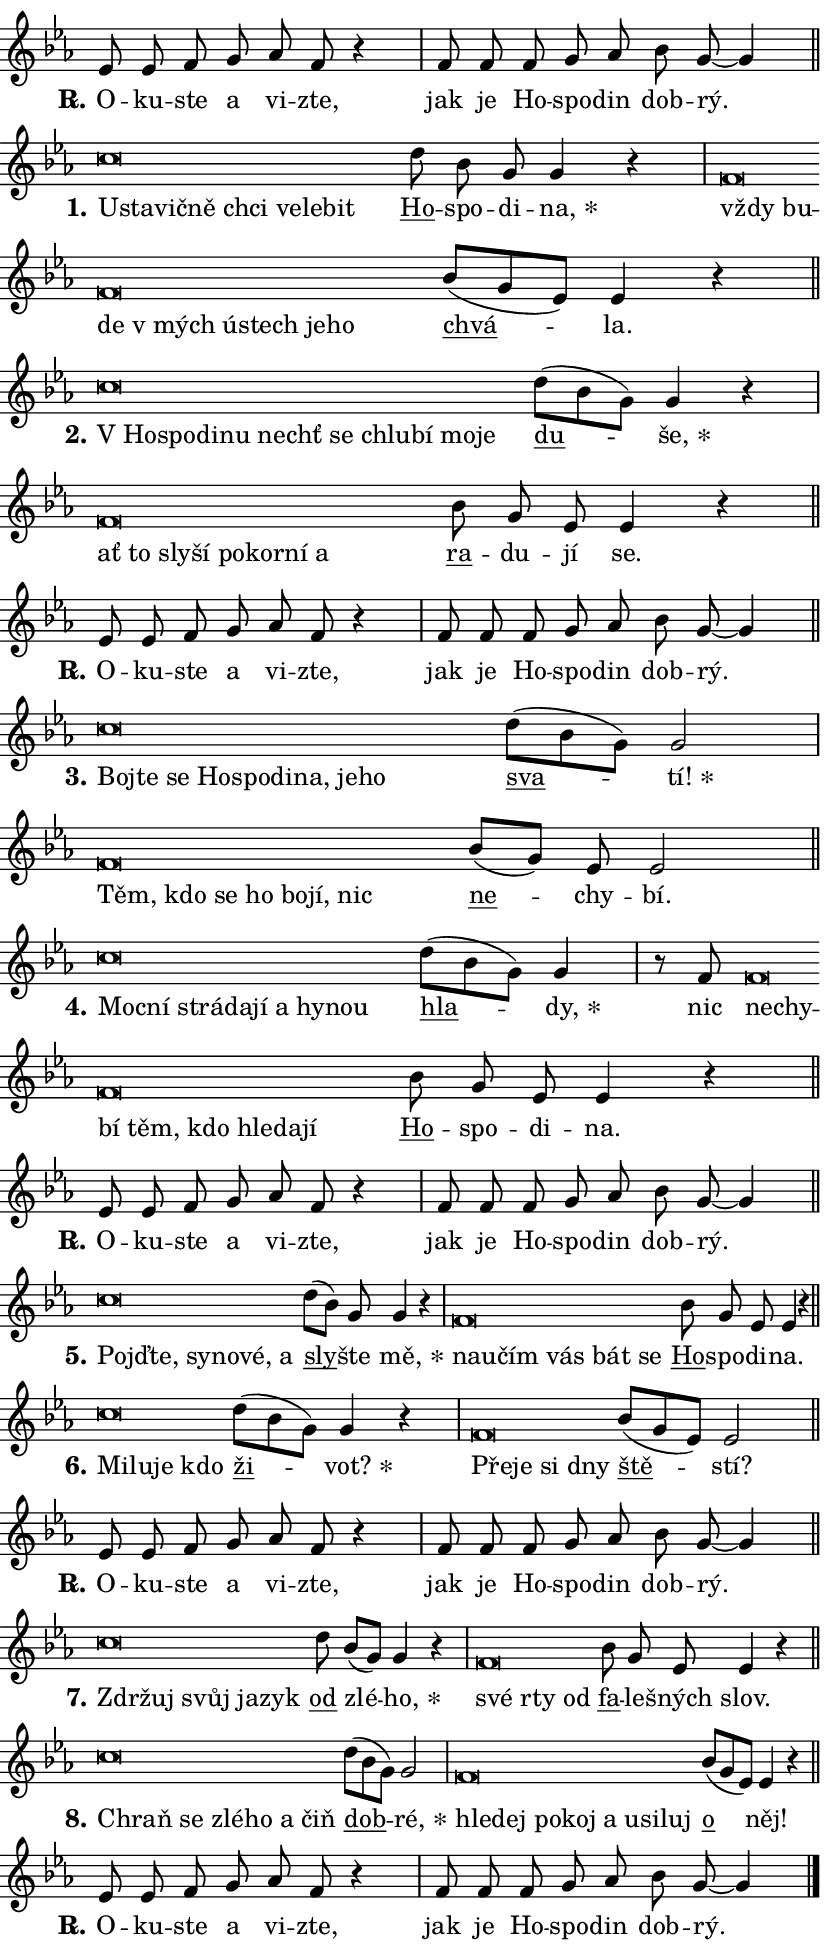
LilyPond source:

\version "2.24.0"
\header { tagline = "" }
\paper {
  indent = 0\cm
  top-margin = 0\cm
  right-margin = 0.13\cm % to fit lyric hyphens
  bottom-margin = 0\cm
  left-margin = 0\cm
  paper-width = 14\cm
  page-breaking = #ly:one-page-breaking
  system-system-spacing.basic-distance = #11
  score-system-spacing.basic-distance = #11
  ragged-last = ##f
}


%% Author: Thomas Morley
%% https://lists.gnu.org/archive/html/lilypond-user/2020-05/msg00002.html
#(define (line-position grob)
"Returns position of @var[grob} in current system:
   @code{'start}, if at first time-step
   @code{'end}, if at last time-step
   @code{'middle} otherwise
"
  (let* ((col (ly:item-get-column grob))
         (ln (ly:grob-object col 'left-neighbor))
         (rn (ly:grob-object col 'right-neighbor))
         (col-to-check-left (if (ly:grob? ln) ln col))
         (col-to-check-right (if (ly:grob? rn) rn col))
         (break-dir-left
           (and
             (ly:grob-property col-to-check-left 'non-musical #f)
             (ly:item-break-dir col-to-check-left)))
         (break-dir-right
           (and
             (ly:grob-property col-to-check-right 'non-musical #f)
             (ly:item-break-dir col-to-check-right))))
        (cond ((eqv? 1 break-dir-left) 'start)
              ((eqv? -1 break-dir-right) 'end)
              (else 'middle))))

#(define (tranparent-at-line-position vctor)
  (lambda (grob)
  "Relying on @code{line-position} select the relevant enry from @var{vctor}.
Used to determine transparency,"
    (case (line-position grob)
      ((end) (not (vector-ref vctor 0)))
      ((middle) (not (vector-ref vctor 1)))
      ((start) (not (vector-ref vctor 2))))))

noteHeadBreakVisibility =
#(define-music-function (break-visibility)(vector?)
"Makes @code{NoteHead}s transparent relying on @var{break-visibility}"
#{
  \override NoteHead.transparent =
    #(tranparent-at-line-position break-visibility)
#})

#(define delete-ledgers-for-transparent-note-heads
  (lambda (grob)
    "Reads whether a @code{NoteHead} is transparent.
If so this @code{NoteHead} is removed from @code{'note-heads} from
@var{grob}, which is supposed to be @code{LedgerLineSpanner}.
As a result ledgers are not printed for this @code{NoteHead}"
    (let* ((nhds-array (ly:grob-object grob 'note-heads))
           (nhds-list
             (if (ly:grob-array? nhds-array)
                 (ly:grob-array->list nhds-array)
                 '()))
           ;; Relies on the transparent-property being done before
           ;; Staff.LedgerLineSpanner.after-line-breaking is executed.
           ;; This is fragile ...
           (to-keep
             (remove
               (lambda (nhd)
                 (ly:grob-property nhd 'transparent #f))
               nhds-list)))
      ;; TODO find a better method to iterate over grob-arrays, similiar
      ;; to filter/remove etc for lists
      ;; For now rebuilt from scratch
      (set! (ly:grob-object grob 'note-heads)  '())
      (for-each
        (lambda (nhd)
          (ly:pointer-group-interface::add-grob grob 'note-heads nhd))
        to-keep))))

squashNotes = {
  \override NoteHead.X-extent = #'(-0.2 . 0.2)
  \override NoteHead.Y-extent = #'(-0.75 . 0)
  \override NoteHead.stencil =
    #(lambda (grob)
       (let ((pos (ly:grob-property grob 'staff-position)))
         (begin
           (if (< pos -7) (display "ERROR: Lower brevis then expected\n") (display ""))
           (if (<= pos -6) ly:text-interface::print ly:note-head::print))))
}
unSquashNotes = {
  \revert NoteHead.X-extent
  \revert NoteHead.Y-extent
  \revert NoteHead.stencil
}

hideNotes = \noteHeadBreakVisibility #begin-of-line-visible
unHideNotes = \noteHeadBreakVisibility #all-visible

% work-around for resetting accidentals
% https://lilypond.org/doc/v2.23/Documentation/notation/displaying-rhythms#unmetered-music
cadenzaMeasure = {
  \cadenzaOff
  \partial 1024 s1024
  \cadenzaOn
}

#(define-markup-command (accent layout props text) (markup?)
  "Underline accented syllable"
  (interpret-markup layout props
    #{\markup \override #'(offset . 4.3) \underline { #text }#}))

responsum = \markup \concat {
  "R" \hspace #-1.05 \path #0.1 #'((moveto 0 0.07) (lineto 0.9 0.8)) \hspace #0.05 "."
}

spaceSize = #0.6828661417322834 % exact space size for TeX Gyre Schola

\layout {
  \context {
    \Staff
    \remove "Time_signature_engraver"
    \override LedgerLineSpanner.after-line-breaking = #delete-ledgers-for-transparent-note-heads
  }
  \context {
    \Lyrics {
      \override LyricSpace.minimum-distance = \spaceSize
      \override LyricText.font-name = #"TeX Gyre Schola"
      \override LyricText.font-size = 1
      \override StanzaNumber.font-name = #"TeX Gyre Schola Bold"
      \override StanzaNumber.font-size = 1
    }
  }
  \context {
    \Score 
    \override NoteHead.text =
      #(lambda (grob) 
        (let ((pos (ly:grob-property grob 'staff-position)))
          #{\markup {
            \combine
              \halign #-0.55 \raise #(if (= pos -6) 0 0.5) \override #'(thickness . 2) \draw-line #'(3.2 . 0)
              \musicglyph "noteheads.sM1"
          }#}))
  }
}

% magnetic-lyrics.ily
%
%   written by
%     Jean Abou Samra <jean@abou-samra.fr>
%     Werner Lemberg <wl@gnu.org>
%
%   adapted by
%     Jiri Hon <jiri.hon@gmail.com>
%
% Version 2022-Apr-15

% https://www.mail-archive.com/lilypond-user@gnu.org/msg149350.html

#(define (Left_hyphen_pointer_engraver context)
   "Collect syllable-hyphen-syllable occurrences in lyrics and store
them in properties.  This engraver only looks to the left.  For
example, if the lyrics input is @code{foo -- bar}, it does the
following.

@itemize @bullet
@item
Set the @code{text} property of the @code{LyricHyphen} grob between
@q{foo} and @q{bar} to @code{foo}.

@item
Set the @code{left-hyphen} property of the @code{LyricText} grob with
text @q{foo} to the @code{LyricHyphen} grob between @q{foo} and
@q{bar}.
@end itemize

Use this auxiliary engraver in combination with the
@code{lyric-@/text::@/apply-@/magnetic-@/offset!} hook."
   (let ((hyphen #f)
         (text #f))
     (make-engraver
      (acknowledgers
       ((lyric-syllable-interface engraver grob source-engraver)
        (set! text grob)))
      (end-acknowledgers
       ((lyric-hyphen-interface engraver grob source-engraver)
        ;(when (not (grob::has-interface grob 'lyric-space-interface))
          (set! hyphen grob)));)
      ((stop-translation-timestep engraver)
       (when (and text hyphen)
         (ly:grob-set-object! text 'left-hyphen hyphen))
       (set! text #f)
       (set! hyphen #f)))))

#(define (lyric-text::apply-magnetic-offset! grob)
   "If the space between two syllables is less than the value in
property @code{LyricText@/.details@/.squash-threshold}, move the right
syllable to the left so that it gets concatenated with the left
syllable.

Use this function as a hook for
@code{LyricText@/.after-@/line-@/breaking} if the
@code{Left_@/hyphen_@/pointer_@/engraver} is active."
   (let ((hyphen (ly:grob-object grob 'left-hyphen #f)))
     (when hyphen
       (let ((left-text (ly:spanner-bound hyphen LEFT)))
         (when (grob::has-interface left-text 'lyric-syllable-interface)
           (let* ((common (ly:grob-common-refpoint grob left-text X))
                  (this-x-ext (ly:grob-extent grob common X))
                  (left-x-ext
                   (begin
                     ;; Trigger magnetism for left-text.
                     (ly:grob-property left-text 'after-line-breaking)
                     (ly:grob-extent left-text common X)))
                  ;; `delta` is the gap width between two syllables.
                  (delta (- (interval-start this-x-ext)
                            (interval-end left-x-ext)))
                  (details (ly:grob-property grob 'details))
                  (threshold (assoc-get 'squash-threshold details 0.2)))
             (when (< delta threshold)
               (let* (;; We have to manipulate the input text so that
                      ;; ligatures crossing syllable boundaries are not
                      ;; disabled.  For languages based on the Latin
                      ;; script this is essentially a beautification.
                      ;; However, for non-Western scripts it can be a
                      ;; necessity.
                      (lt (ly:grob-property left-text 'text))
                      (rt (ly:grob-property grob 'text))
                      (is-space (grob::has-interface hyphen 'lyric-space-interface))
                      (space (if is-space " " ""))
                      (extra-delta (if is-space spaceSize 0))
                      ;; Append new syllable.
                      (ltrt-space (if (and (string? lt) (string? rt))
                                (string-append lt space rt)
                                (make-concat-markup (list lt space rt))))
                      ;; Right-align `ltrt` to the right side.
                      (ltrt-space-markup (grob-interpret-markup
                               grob
                               (make-translate-markup
                                (cons (interval-length this-x-ext) 0)
                                (make-right-align-markup ltrt-space)))))
                 (begin
                   ;; Don't print `left-text`.
                   (ly:grob-set-property! left-text 'stencil #f)
                   ;; Set text and stencil (which holds all collected
                   ;; syllables so far) and shift it to the left.
                   (ly:grob-set-property! grob 'text ltrt-space)
                   (ly:grob-set-property! grob 'stencil ltrt-space-markup)
                   (ly:grob-translate-axis! grob (- (- delta extra-delta)) X))))))))))


#(define (lyric-hyphen::displace-bounds-first grob)
   ;; Make very sure this callback isn't triggered too early.
   (let ((left (ly:spanner-bound grob LEFT))
         (right (ly:spanner-bound grob RIGHT)))
     (ly:grob-property left 'after-line-breaking)
     (ly:grob-property right 'after-line-breaking)
     (ly:lyric-hyphen::print grob)))

squashThreshold = #0.4

\layout {
  \context {
    \Lyrics
    \consists #Left_hyphen_pointer_engraver
    \override LyricText.after-line-breaking =
      #lyric-text::apply-magnetic-offset!
    \override LyricHyphen.stencil = #lyric-hyphen::displace-bounds-first
    \override LyricText.details.squash-threshold = \squashThreshold
    \override LyricHyphen.minimum-distance = 0
    \override LyricHyphen.minimum-length = \squashThreshold
  }
}

squashText = \override LyricText.details.squash-threshold = 9999
unSquashText = \override LyricText.details.squash-threshold = \squashThreshold

leftText = \override LyricText.self-alignment-X = #LEFT
unLeftText = \revert LyricText.self-alignment-X

starOffset = #(lambda (grob) 
                (let ((x_offset (ly:self-alignment-interface::aligned-on-x-parent grob)))
                  (if (= x_offset 0) 0 (+ x_offset 1.2))))

star = #(define-music-function (syllable)(string?)
"Append star separator at the end of a syllable"
#{
  \once \override LyricText.X-offset = #starOffset
  \lyricmode { \markup {
    #syllable
    \override #'((font-name . "TeX Gyre Schola Bold")) \hspace #0.2 \lower #0.65 \larger "*"
  } }
#})

starAccent = #(define-music-function (syllable)(string?)
"Append star separator at the end of a syllable and make accent"
#{
  \once \override LyricText.X-offset = #starOffset
  \lyricmode { \markup {
    \accent #syllable
    \override #'((font-name . "TeX Gyre Schola Bold")) \hspace #0.2 \lower #0.65 \larger "*"
  } }
#})

breath = #(define-music-function (syllable)(string?)
"Append breathing indicator at the end of a syllable"
#{
  \lyricmode { \markup { #syllable "+" } }
#})

optionalBreath = #(define-music-function (syllable)(string?)
"Append optional breathing indicator at the end of a syllable"
#{
  \lyricmode { \markup { #syllable "(+)" } }
#})


\score {
    <<
        \new Voice = "melody" { \cadenzaOn \key es \major \relative { es'8 es f g as f r4 \cadenzaMeasure \bar "|" f8 f \bar "" f g as \bar "" bes g~ g4 \cadenzaMeasure \bar "||" \break } }
        \new Lyrics \lyricsto "melody" { \lyricmode { \set stanza = \responsum
O -- ku -- ste a vi -- zte, jak je Ho -- spo -- din dob -- rý. } }
    >>
    \layout {}
}

\score {
    <<
        \new Voice = "melody" { \cadenzaOn \key es \major \relative { \squashNotes c''\breve*1/16 \hideNotes \breve*1/16 \bar "" \breve*1/16 \bar "" \breve*1/16 \bar "" \breve*1/16 \bar "" \breve*1/16 \bar "" \breve*1/16 \breve*1/16 \bar "" \unHideNotes \unSquashNotes \bar "" d8 bes g g4 r \cadenzaMeasure \bar "|" \squashNotes f\breve*1/16 \hideNotes \breve*1/16 \bar "" \breve*1/16 \bar "" \breve*1/16 \bar "" \breve*1/16 \bar "" \breve*1/16 \bar "" \breve*1/16 \breve*1/16 \bar "" \unHideNotes \unSquashNotes \bar "" bes8[( g es)] es4 r \cadenzaMeasure \bar "||" \break } }
        \new Lyrics \lyricsto "melody" { \lyricmode { \set stanza = "1."
\leftText U -- \squashText sta -- vič -- ně chci ve -- le -- bit \unLeftText \unSquashText \markup \accent Ho -- spo -- di -- \star na, \leftText vždy \squashText bu -- de "v mých" ú -- stech je -- ho \unLeftText \unSquashText \markup \accent chvá -- la. } }
    >>
    \layout {}
}

\score {
    <<
        \new Voice = "melody" { \cadenzaOn \key es \major \relative { \squashNotes c''\breve*1/16 \hideNotes \breve*1/16 \bar "" \breve*1/16 \bar "" \breve*1/16 \bar "" \breve*1/16 \bar "" \breve*1/16 \bar "" \breve*1/16 \bar "" \breve*1/16 \bar "" \breve*1/16 \breve*1/16 \bar "" \unHideNotes \unSquashNotes \bar "" d8[( bes g)] g4 r \cadenzaMeasure \bar "|" \squashNotes f\breve*1/16 \hideNotes \breve*1/16 \bar "" \breve*1/16 \bar "" \breve*1/16 \bar "" \breve*1/16 \bar "" \breve*1/16 \bar "" \breve*1/16 \breve*1/16 \bar "" \unHideNotes \unSquashNotes \bar "" bes8 g es es4 r \cadenzaMeasure \bar "||" \break } }
        \new Lyrics \lyricsto "melody" { \lyricmode { \set stanza = "2."
\leftText "V Ho" -- \squashText spo -- di -- nu nechť se chlu -- bí mo -- je \unLeftText \unSquashText \markup \accent du -- \star še, \leftText ať \squashText to sly -- ší po -- kor -- ní a \unLeftText \unSquashText \markup \accent ra -- du -- jí se. } }
    >>
    \layout {}
}

\score {
    <<
        \new Voice = "melody" { \cadenzaOn \key es \major \relative { es'8 es f g as f r4 \cadenzaMeasure \bar "|" f8 f \bar "" f g as \bar "" bes g~ g4 \cadenzaMeasure \bar "||" \break } }
        \new Lyrics \lyricsto "melody" { \lyricmode { \set stanza = \responsum
O -- ku -- ste a vi -- zte, jak je Ho -- spo -- din dob -- rý. } }
    >>
    \layout {}
}

\score {
    <<
        \new Voice = "melody" { \cadenzaOn \key es \major \relative { \squashNotes c''\breve*1/16 \hideNotes \breve*1/16 \bar "" \breve*1/16 \bar "" \breve*1/16 \bar "" \breve*1/16 \bar "" \breve*1/16 \bar "" \breve*1/16 \bar "" \breve*1/16 \breve*1/16 \bar "" \unHideNotes \unSquashNotes \bar "" d8[( bes g)] g2 \cadenzaMeasure \bar "|" \squashNotes f\breve*1/16 \hideNotes \breve*1/16 \bar "" \breve*1/16 \bar "" \breve*1/16 \bar "" \breve*1/16 \bar "" \breve*1/16 \breve*1/16 \bar "" \unHideNotes \unSquashNotes \bar "" bes8[( g)] es es2 \cadenzaMeasure \bar "||" \break } }
        \new Lyrics \lyricsto "melody" { \lyricmode { \set stanza = "3."
\leftText Boj -- \squashText te se Ho -- spo -- di -- na, je -- ho \unLeftText \unSquashText \markup \accent sva -- \star tí! \leftText Těm, \squashText kdo se ho bo -- jí, nic \unLeftText \unSquashText \markup \accent ne -- chy -- bí. } }
    >>
    \layout {}
}

\score {
    <<
        \new Voice = "melody" { \cadenzaOn \key es \major \relative { \squashNotes c''\breve*1/16 \hideNotes \breve*1/16 \bar "" \breve*1/16 \bar "" \breve*1/16 \bar "" \breve*1/16 \bar "" \breve*1/16 \bar "" \breve*1/16 \breve*1/16 \bar "" \unHideNotes \unSquashNotes \bar "" d8[( bes g)] g4 \cadenzaMeasure \bar "|" r8 f8 \squashNotes f\breve*1/16 \hideNotes \breve*1/16 \bar "" \breve*1/16 \bar "" \breve*1/16 \bar "" \breve*1/16 \bar "" \breve*1/16 \bar "" \breve*1/16 \breve*1/16 \bar "" \unHideNotes \unSquashNotes \bar "" bes8 g es es4 r \cadenzaMeasure \bar "||" \break } }
        \new Lyrics \lyricsto "melody" { \lyricmode { \set stanza = "4."
\leftText Moc -- \squashText ní strá -- da -- jí a hy -- nou \unLeftText \unSquashText \markup \accent hla -- \star dy, nic \leftText ne -- \squashText chy -- bí těm, kdo hle -- da -- jí \unLeftText \unSquashText \markup \accent Ho -- spo -- di -- na. } }
    >>
    \layout {}
}

\score {
    <<
        \new Voice = "melody" { \cadenzaOn \key es \major \relative { es'8 es f g as f r4 \cadenzaMeasure \bar "|" f8 f \bar "" f g as \bar "" bes g~ g4 \cadenzaMeasure \bar "||" \break } }
        \new Lyrics \lyricsto "melody" { \lyricmode { \set stanza = \responsum
O -- ku -- ste a vi -- zte, jak je Ho -- spo -- din dob -- rý. } }
    >>
    \layout {}
}

\score {
    <<
        \new Voice = "melody" { \cadenzaOn \key es \major \relative { \squashNotes c''\breve*1/16 \hideNotes \breve*1/16 \bar "" \breve*1/16 \bar "" \breve*1/16 \bar "" \breve*1/16 \breve*1/16 \bar "" \unHideNotes \unSquashNotes \bar "" d8[( bes)] g g4 r \cadenzaMeasure \bar "|" \squashNotes f\breve*1/16 \hideNotes \breve*1/16 \bar "" \breve*1/16 \bar "" \breve*1/16 \bar "" \breve*1/16 \breve*1/16 \bar "" \unHideNotes \unSquashNotes \bar "" bes8 g es es4 r \cadenzaMeasure \bar "||" \break } }
        \new Lyrics \lyricsto "melody" { \lyricmode { \set stanza = "5."
\leftText Pojď -- \squashText te, sy -- no -- vé, a \unLeftText \unSquashText \markup \accent sly -- šte \star mě, \leftText na -- \squashText u -- čím vás bát se \unLeftText \unSquashText \markup \accent Ho -- spo -- di -- na. } }
    >>
    \layout {}
}

\score {
    <<
        \new Voice = "melody" { \cadenzaOn \key es \major \relative { \squashNotes c''\breve*1/16 \hideNotes \breve*1/16 \bar "" \breve*1/16 \breve*1/16 \bar "" \unHideNotes \unSquashNotes \bar "" d8[( bes g)] g4 r \cadenzaMeasure \bar "|" \squashNotes f\breve*1/16 \hideNotes \breve*1/16 \bar "" \breve*1/16 \breve*1/16 \bar "" \unHideNotes \unSquashNotes \bar "" bes8[( g es)] es2 \cadenzaMeasure \bar "||" \break } }
        \new Lyrics \lyricsto "melody" { \lyricmode { \set stanza = "6."
\leftText Mi -- \squashText lu -- je kdo \unLeftText \unSquashText \markup \accent ži -- \star vot? \leftText Pře -- \squashText je si dny \unLeftText \unSquashText \markup \accent ště -- stí? } }
    >>
    \layout {}
}

\score {
    <<
        \new Voice = "melody" { \cadenzaOn \key es \major \relative { es'8 es f g as f r4 \cadenzaMeasure \bar "|" f8 f \bar "" f g as \bar "" bes g~ g4 \cadenzaMeasure \bar "||" \break } }
        \new Lyrics \lyricsto "melody" { \lyricmode { \set stanza = \responsum
O -- ku -- ste a vi -- zte, jak je Ho -- spo -- din dob -- rý. } }
    >>
    \layout {}
}

\score {
    <<
        \new Voice = "melody" { \cadenzaOn \key es \major \relative { \squashNotes c''\breve*1/16 \hideNotes \breve*1/16 \bar "" \breve*1/16 \bar "" \breve*1/16 \breve*1/16 \bar "" \unHideNotes \unSquashNotes \bar "" d8 bes[( g)] g4 r \cadenzaMeasure \bar "|" \squashNotes f\breve*1/16 \hideNotes \breve*1/16 \breve*1/16 \bar "" \unHideNotes \unSquashNotes \bar "" bes8 g es es4 r \cadenzaMeasure \bar "||" \break } }
        \new Lyrics \lyricsto "melody" { \lyricmode { \set stanza = "7."
\leftText Zdr -- \squashText žuj svůj ja -- zyk \unLeftText \unSquashText \markup \accent od zlé -- \star ho, \leftText své \squashText rty od \unLeftText \unSquashText \markup \accent fa -- le -- šných slov. } }
    >>
    \layout {}
}

\score {
    <<
        \new Voice = "melody" { \cadenzaOn \key es \major \relative { \squashNotes c''\breve*1/16 \hideNotes \breve*1/16 \bar "" \breve*1/16 \bar "" \breve*1/16 \bar "" \breve*1/16 \breve*1/16 \bar "" \unHideNotes \unSquashNotes \bar "" d8[( bes g)] g2 \cadenzaMeasure \bar "|" \squashNotes f\breve*1/16 \hideNotes \breve*1/16 \bar "" \breve*1/16 \bar "" \breve*1/16 \bar "" \breve*1/16 \bar "" \breve*1/16 \bar "" \breve*1/16 \breve*1/16 \bar "" \unHideNotes \unSquashNotes \bar "" bes8[( g es)] es4 r \cadenzaMeasure \bar "||" \break } }
        \new Lyrics \lyricsto "melody" { \lyricmode { \set stanza = "8."
\leftText Chraň \squashText se zlé -- ho a čiň \unLeftText \unSquashText \markup \accent dob -- \star ré, \leftText hle -- \squashText dej po -- koj a u -- si -- luj \unLeftText \unSquashText \markup \accent o něj! } }
    >>
    \layout {}
}

\score {
    <<
        \new Voice = "melody" { \cadenzaOn \key es \major \relative { es'8 es f g as f r4 \cadenzaMeasure \bar "|" f8 f \bar "" f g as \bar "" bes g~ g4 \cadenzaMeasure \bar "||" \break } \bar "|." }
        \new Lyrics \lyricsto "melody" { \lyricmode { \set stanza = \responsum
O -- ku -- ste a vi -- zte, jak je Ho -- spo -- din dob -- rý. } }
    >>
    \layout {}
}
